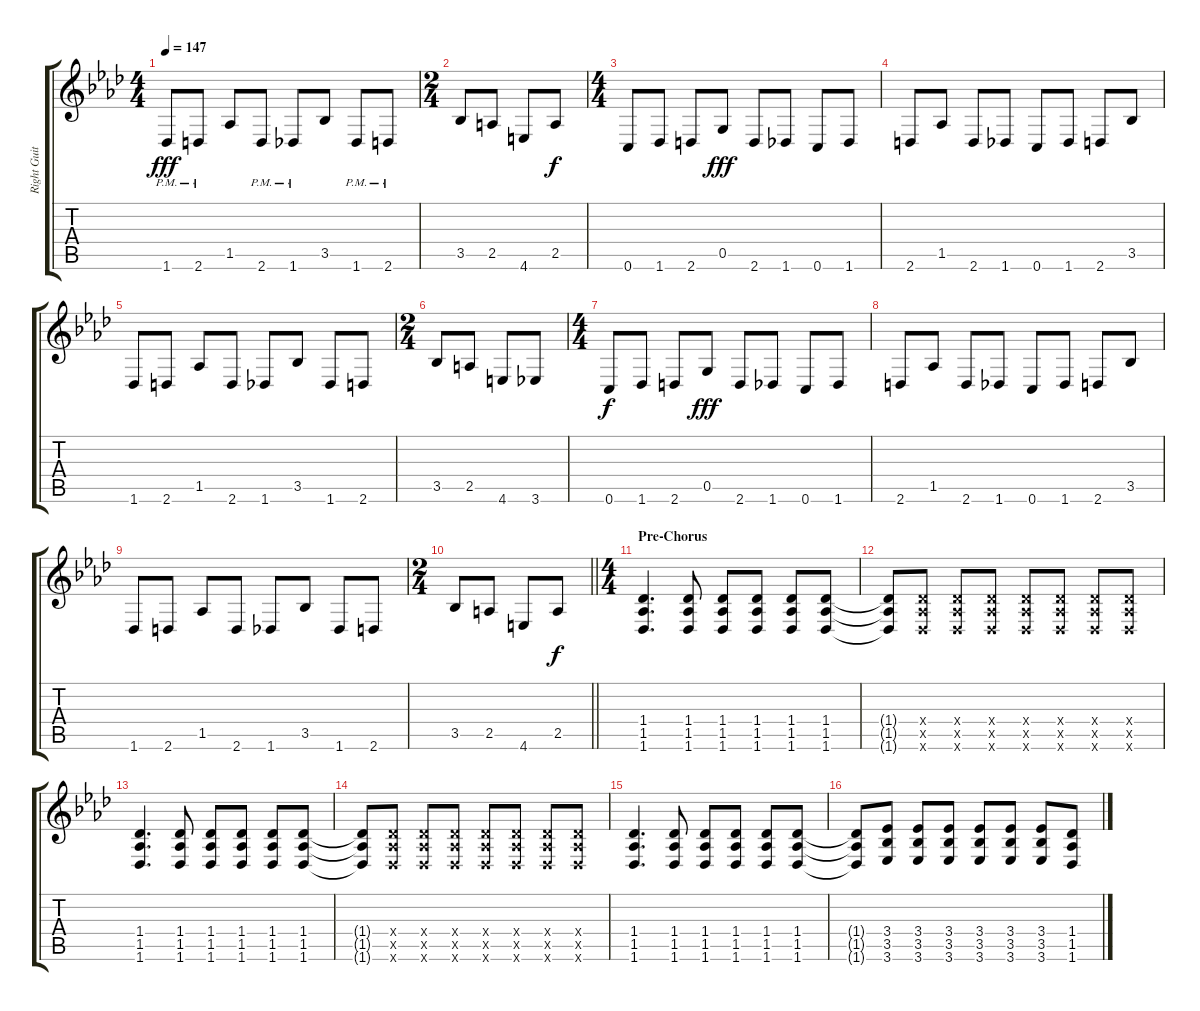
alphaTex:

\track ("Right Guitar" "Right Guit") {instrument distortionguitar}
\staff {score tabs}
\tuning (D4 A3 F3 C3 G2 C2) {hide}
\ts (4 4)
\tempo 147
\clef g2
\ks ab
1.6{pm}.8{dy fff} 2.6{pm}.8 1.5.8 2.6{pm}.8 1.6{pm}.8 3.5.8 1.6{pm}.8 2.6{pm}.8 |
\ts (2 4)
3.5.8 2.5.8 4.6.8 2.5.8{dy f} |
\ts (4 4)
0.6.8 1.6.8 2.6.8 0.5.8{dy fff} 2.6.8 1.6.8 0.6.8 1.6.8 |
2.6.8 1.5.8 2.6.8 1.6.8 0.6.8 1.6.8 2.6.8 3.5.8 |
1.6.8 2.6.8 1.5.8 2.6.8 1.6.8 3.5.8 1.6.8 2.6.8 |
\ts (2 4)
3.5.8 2.5.8 4.6.8 3.6.8 |
\ts (4 4)
0.6.8{dy f} 1.6.8 2.6.8 0.5.8{dy fff} 2.6.8 1.6.8 0.6.8 1.6.8 |
2.6.8 1.5.8 2.6.8 1.6.8 0.6.8 1.6.8 2.6.8 3.5.8 |
1.6.8 2.6.8 1.5.8 2.6.8 1.6.8 3.5.8 1.6.8 2.6.8 |
\ts (2 4)
\barLineRight lightlight
3.5.8 2.5.8 4.6.8 2.5.8{dy f} |
\ts (4 4)
\section ("" "Pre-Chorus")
(1.4 1.5 1.6).4{d} (1.4 1.5 1.6).8 (1.4 1.5 1.6).8 (1.4 1.5 1.6).8 (1.4 1.5 1.6).8 (1.4 1.5 1.6).8 |
(1.4{t} 1.5{t} 1.6{t}).8 (1.4{x} 1.5{x} 1.6{x}).8 (1.4{x} 1.5{x} 1.6{x}).8 (1.4{x} 1.5{x} 1.6{x}).8 (1.4{x} 1.5{x} 1.6{x}).8 (1.4{x} 1.5{x} 1.6{x}).8 (1.4{x} 1.5{x} 1.6{x}).8 (1.4{x} 1.5{x} 1.6{x}).8 |
(1.4 1.5 1.6).4{d} (1.4 1.5 1.6).8 (1.4 1.5 1.6).8 (1.4 1.5 1.6).8 (1.4 1.5 1.6).8 (1.4 1.5 1.6).8 |
(1.4{t} 1.5{t} 1.6{t}).8 (1.4{x} 1.5{x} 1.6{x}).8 (1.4{x} 1.5{x} 1.6{x}).8 (1.4{x} 1.5{x} 1.6{x}).8 (1.4{x} 1.5{x} 1.6{x}).8 (1.4{x} 1.5{x} 1.6{x}).8 (1.4{x} 1.5{x} 1.6{x}).8 (1.4{x} 1.5{x} 1.6{x}).8 |
(1.4 1.5 1.6).4{d} (1.4 1.5 1.6).8 (1.4 1.5 1.6).8 (1.4 1.5 1.6).8 (1.4 1.5 1.6).8 (1.4 1.5 1.6).8 |
(1.4{t} 1.5{t} 1.6{t}).8 (3.4 3.5 3.6).8 (3.4 3.5 3.6).8 (3.4 3.5 3.6).8 (3.4 3.5 3.6).8 (3.4 3.5 3.6).8 (3.4 3.5 3.6).8 (1.4 1.5 1.6).8
